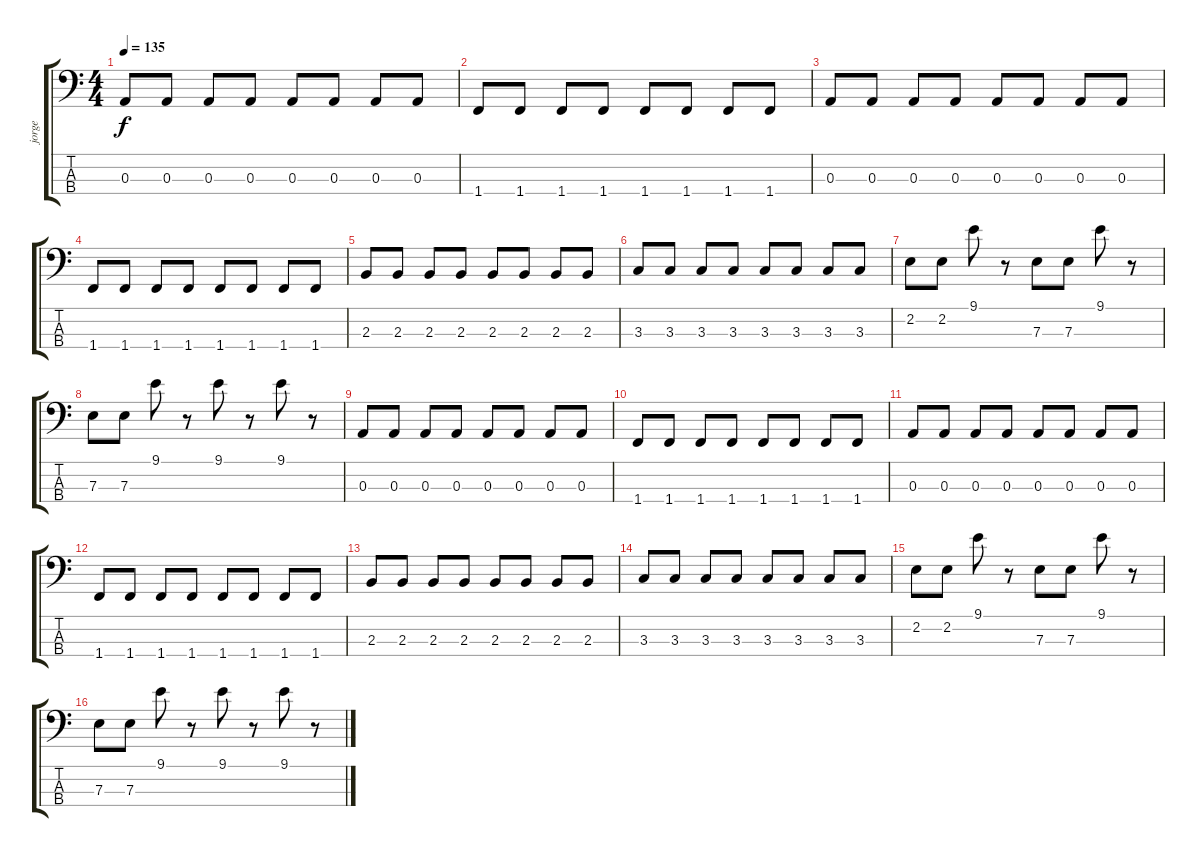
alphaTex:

\track ("jorge" "jorge") {instrument electricbasspick}
\staff {score tabs}
\tuning (G2 D2 A1 E1) {hide}
\ts (4 4)
\tempo 135
\clef f4
\ks c
0.3.8{dy f} 0.3.8 0.3.8 0.3.8 0.3.8 0.3.8 0.3.8 0.3.8 |
1.4.8 1.4.8 1.4.8 1.4.8 1.4.8 1.4.8 1.4.8 1.4.8 |
0.3.8 0.3.8 0.3.8 0.3.8 0.3.8 0.3.8 0.3.8 0.3.8 |
1.4.8 1.4.8 1.4.8 1.4.8 1.4.8 1.4.8 1.4.8 1.4.8 |
2.3.8 2.3.8 2.3.8 2.3.8 2.3.8 2.3.8 2.3.8 2.3.8 |
3.3.8 3.3.8 3.3.8 3.3.8 3.3.8 3.3.8 3.3.8 3.3.8 |
2.2.8 2.2.8 9.1.8 r.8 7.3.8 7.3.8 9.1.8 r.8 |
7.3.8 7.3.8 9.1.8 r.8 9.1.8 r.8 9.1.8 r.8 |
0.3.8 0.3.8 0.3.8 0.3.8 0.3.8 0.3.8 0.3.8 0.3.8 |
1.4.8 1.4.8 1.4.8 1.4.8 1.4.8 1.4.8 1.4.8 1.4.8 |
0.3.8 0.3.8 0.3.8 0.3.8 0.3.8 0.3.8 0.3.8 0.3.8 |
1.4.8 1.4.8 1.4.8 1.4.8 1.4.8 1.4.8 1.4.8 1.4.8 |
2.3.8 2.3.8 2.3.8 2.3.8 2.3.8 2.3.8 2.3.8 2.3.8 |
3.3.8 3.3.8 3.3.8 3.3.8 3.3.8 3.3.8 3.3.8 3.3.8 |
2.2.8 2.2.8 9.1.8 r.8 7.3.8 7.3.8 9.1.8 r.8 |
7.3.8 7.3.8 9.1.8 r.8 9.1.8 r.8 9.1.8 r.8
